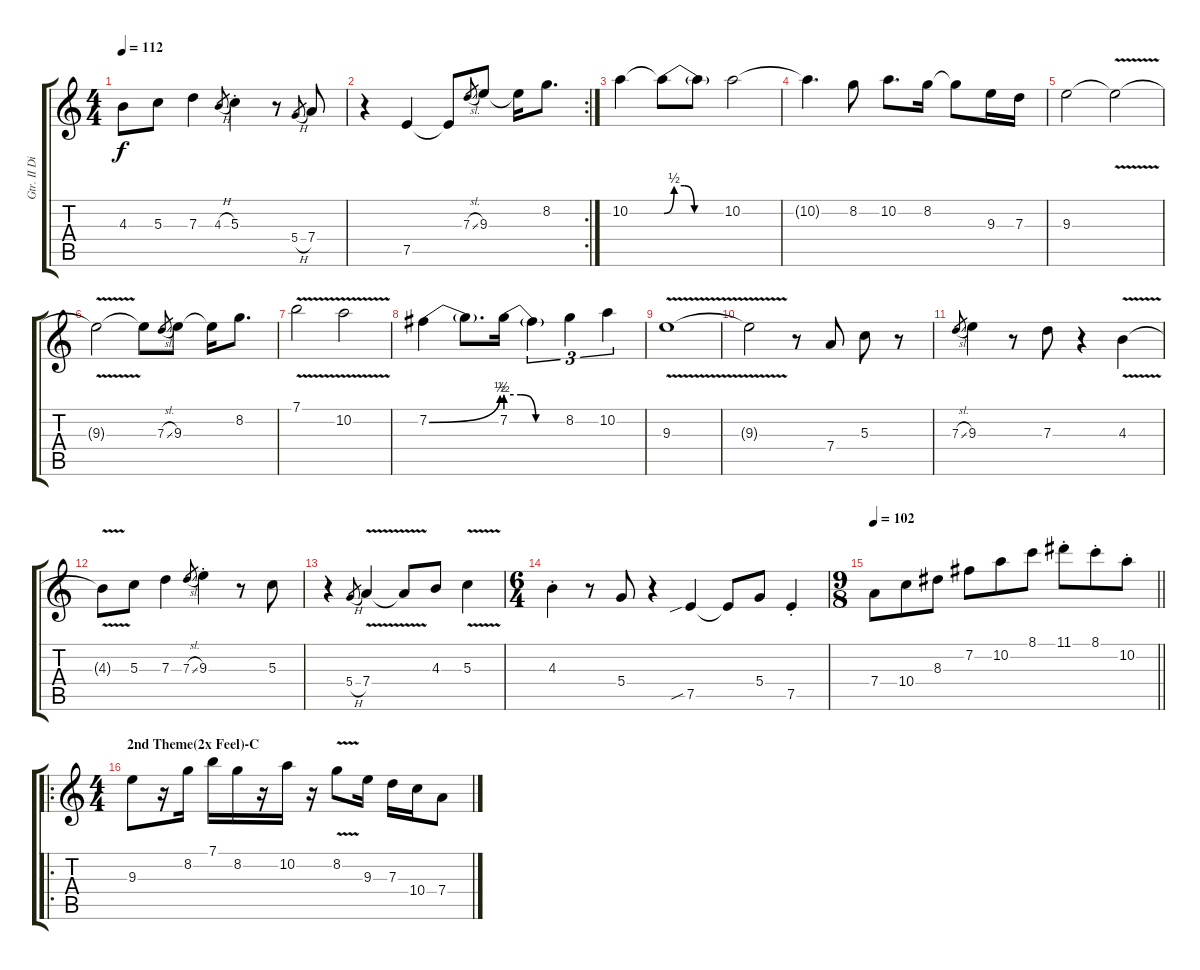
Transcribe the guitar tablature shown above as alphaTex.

\track ("Gtr. II Dickey" "Gtr. II Di") {instrument electricguitarclean}
\staff {score tabs}
\tuning (E4 B3 G3 D3 A2 E2) {hide}
\ts (4 4)
\tempo 112
\clef g2
\ks c
4.3{t}.8{dy f} 5.3.8 7.3.4 4.3{h}.8{gr} 5.3{st}.4 r.8 5.4{h}.8{gr} 7.4.8 |
\rc 2
r.4 7.5.4 7.5{t}.8 7.3{sl}.8{gr} 9.3.8 9.3{t}.16 8.2.8{d} |
10.2.4 10.2{be (custom 0 0 10 2 20 2 30 0 60 0) t}.8 10.2{t}.8 10.2.2 |
10.2{t}.4{d} 8.2.8 10.2.8{d} 8.2.16 8.2{t}.8 9.3.16 7.3.16 |
9.3.2 9.3{v t}.2 |
9.3{t}.2 9.3{t}.8 7.3{sl}.8{gr} 9.3.8 9.3{t}.16 8.2.8{d} |
7.1{v}.2 10.2{v}.2 |
7.2{be (bend 0 0 60 2)}.4 7.2{t}.8{d} 7.2{be (custom 0 2 15 2 30 0 60 0)}.16 7.2{t}.4{tu (3 2)} 8.2.4{tu (3 2)} 10.2.4{tu (3 2)} |
9.3{v}.1 |
9.3{t}.2 r.8 7.4.8 5.3.8 r.8 |
7.3{sl}.8{gr} 9.3.4 r.8 7.3.8 r.4 4.3{v}.4 |
4.3{t}.8 5.3.8 7.3.4 7.3{sl}.8{gr} 9.3{st}.4 r.8 5.3.8 |
r.4 5.4{h}.8{gr} 7.4{v}.4 7.4{t}.8 4.3.8 5.3{v}.4 |
\ts (6 4)
4.3{st}.4 r.8 5.4.8 r.4 7.5{sib}.4 7.5{t}.8 5.4.8 7.5{st}.4 |
\ts (9 8)
\tempo 102
\barLineRight lightlight
7.4.8 10.4.8 8.3.8 7.2.8 10.2.8 8.1.8 11.1{st}.8 8.1{st}.8 10.2{st}.8 |
\ro
\ts (4 4)
\section ("" "2nd Theme(2x Feel)-C")
9.3.8 r.16 8.2.16 7.1.16 8.2.16 r.16 10.2.16 r.16 8.2{v}.8 9.3.16 7.3.16 10.4.16 7.4.8
